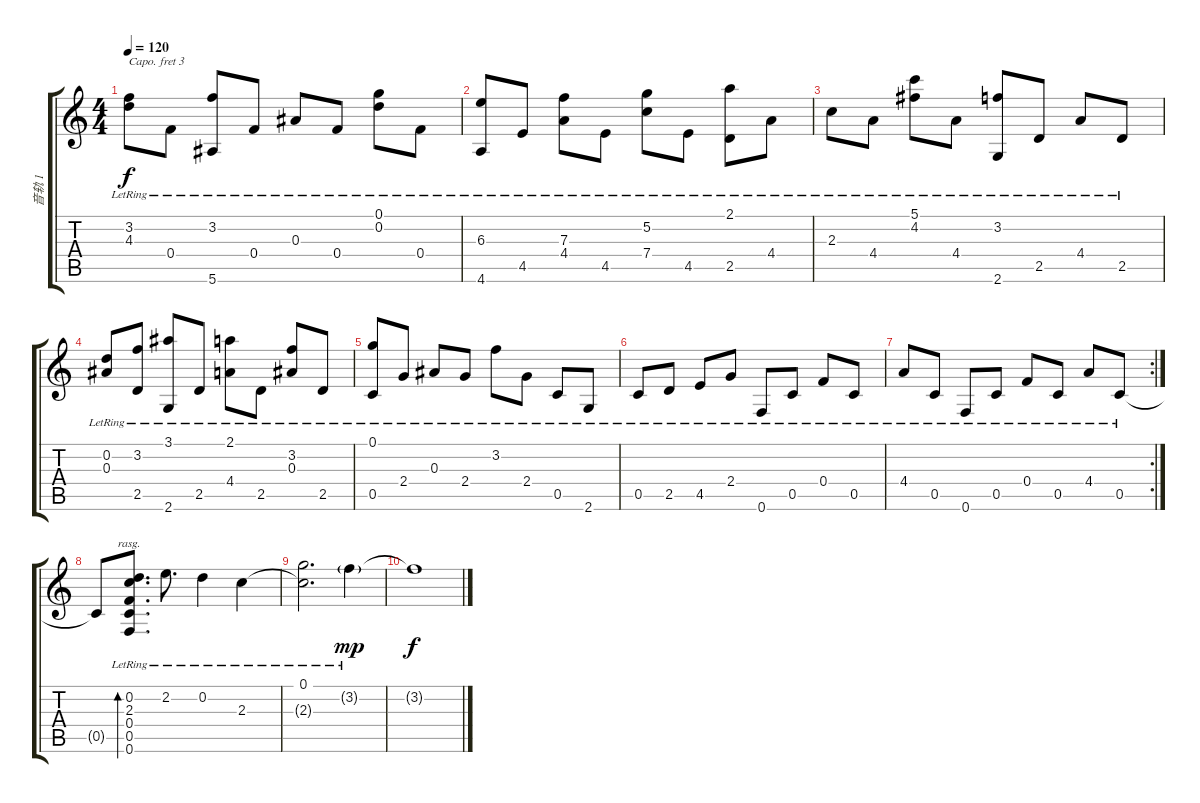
\track ("音轨 1" "音轨 1") {instrument acousticguitarsteel}
\staff {score tabs}
\capo 3
\tuning (E4 B3 G3 D3 A2 D2) {hide}
\ts (4 4)
\tempo 120
\clef g2
\ks c
(3.2{lr} 4.3{lr}).8{dy f} 0.4{lr}.8 (3.2{lr} 5.6{lr}).8 0.4{lr}.8 0.3{lr}.8 0.4{lr}.8 (0.1{lr} 0.2{lr}).8 0.4{lr}.8 |
(6.3{lr} 4.6{lr}).8 4.5{lr}.8 (7.3{lr} 4.4{lr}).8 4.5{lr}.8 (5.2{lr} 7.4{lr}).8 4.5{lr}.8 (2.1{lr} 2.5{lr}).8 4.4{lr}.8 |
2.3{lr}.8 4.4{lr}.8 (5.1{lr} 4.2{lr}).8 4.4{lr}.8 (3.2{lr} 2.6{lr}).8 2.5{lr}.8 4.4{lr}.8 2.5{lr}.8 |
(0.2{lr} 0.3{lr}).8 (3.2{lr} 2.5{lr}).8 (3.1{lr} 2.6{lr}).8 2.5{lr}.8 (2.1{lr} 4.4{lr}).8 2.5{lr}.8 (3.2{lr} 0.3{lr}).8 2.5{lr}.8 |
(0.1{lr} 0.5{lr}).8 2.4{lr}.8 0.3{lr}.8 2.4{lr}.8 3.2{lr}.8 2.4{lr}.8 0.5{lr}.8 2.6{lr}.8 |
0.5{lr}.8 2.5{lr}.8 4.5{lr}.8 2.4{lr}.8 0.6{lr}.8 0.5{lr}.8 0.4{lr}.8 0.5{lr}.8 |
\rc 2
4.4{lr}.8 0.5{lr}.8 0.6{lr}.8 0.5{lr}.8 0.4{lr}.8 0.5{lr}.8 4.4{lr}.8 0.5{lr}.8 |
0.5{t}.8 (0.2{lr} 2.3{lr} 0.4{lr} 0.5{lr} 0.6{lr}).8{d bd 480 rasg ii} 2.2{lr}.8{d} 0.2{lr}.4 2.3{lr}.4 |
(0.1{lr} 2.3{t}).2{d} 3.2{g lr}.4{dy mp} |
3.2{t}.1{dy f}
